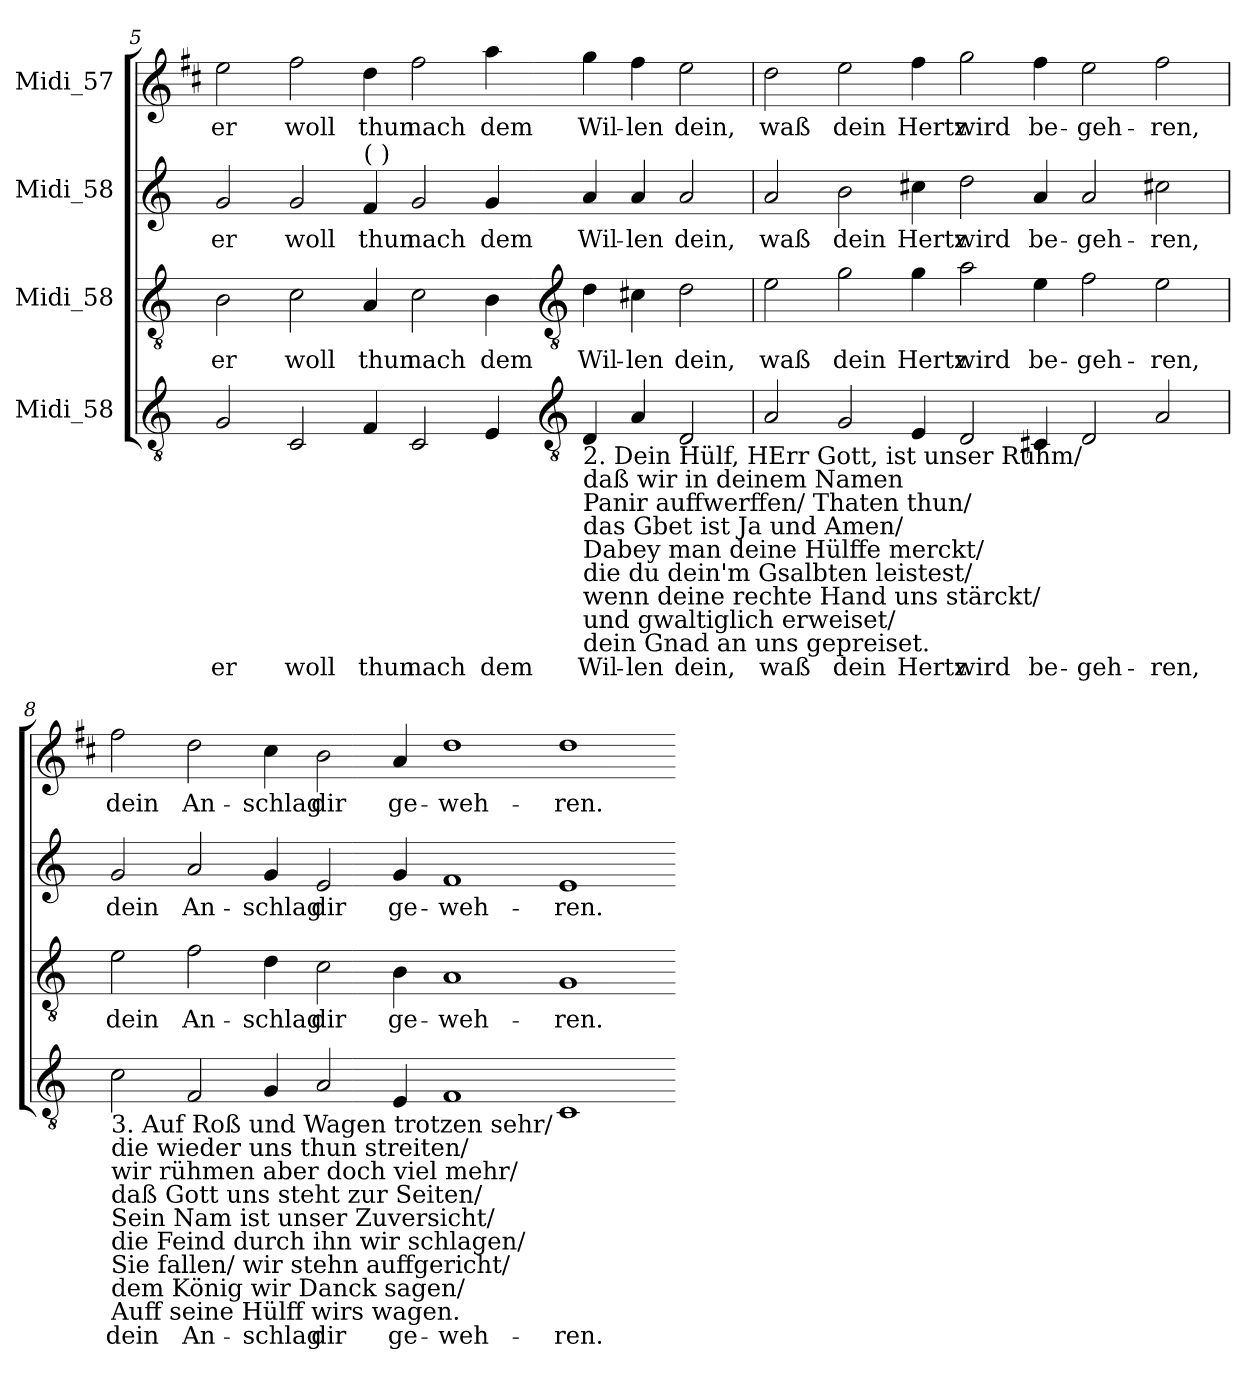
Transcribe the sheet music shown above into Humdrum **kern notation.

**kern	**text	**kern	**text	**kern	**text	**kern	**text
*part4	*part4	*part3	*part3	*part2	*part2	*part1	*part1
*staff4	*staff4	*staff3	*staff3	*staff2	*staff2	*staff1	*staff1
*I"Midi_58	*	*I"Midi_58	*	*I"Midi_58	*	*I"Midi_57	*
*clefGv2	*	*clefGv2	*	*clefG2	*	*clefG2	*
*	*	*	*	*	*	*ITrd1c2	*
*k[]	*	*k[]	*	*k[]	*	*k[]	*
*C:	*	*C:	*	*C:	*	*C:	*
=5	=5	=5	=5	=5	=5	=5	=5
!	!LO:LY:b	!	!LO:LY:b	!	!LO:LY:b	!	!LO:LY:b
2G	er	2B	er	2g	er	2dd	er
!	!LO:LY:b	!	!LO:LY:b	!	!LO:LY:b	!	!LO:LY:b
2C	woll	2c	woll	2g	woll	2ee	woll
!	!	!	!	!LO:TX:a:t=(  )	!	!	!
!	!LO:LY:b	!	!LO:LY:b	!	!LO:LY:b	!	!LO:LY:b
4F	thun	4A	thun	4f	thun	4cc	thun
!	!LO:LY:b	!	!LO:LY:b	!	!LO:LY:b	!	!LO:LY:b
2C	nach	2c	nach	2g	nach	2ee	nach
!	!LO:LY:b	!	!LO:LY:b	!	!LO:LY:b	!	!LO:LY:b
4E	dem	4B	dem	4g	dem	4gg	dem
!!LO:LB:g=z
=6-	=6-	=6-	=6-	=6-	=6-	=6-	=6-
*clefGv2	*	*clefGv2	*	*	*	*	*
!LO:TX:b:t=2. Dein Hülf, HErr Gott, ist unser Ruhm/\ndaß wir in deinem Namen\nPanir auffwerffen/ Thaten thun/\ndas Gbet ist Ja und Amen/\nDabey man deine Hülffe merckt/\ndie du dein'm Gsalbten leistest/\nwenn deine rechte Hand uns stärckt/\nund gwaltiglich erweiset/\ndein Gnad an uns gepreiset.	!	!	!	!	!	!	!
!	!LO:LY:b	!	!LO:LY:b	!	!LO:LY:b	!	!LO:LY:b
4D	Wil-	4d	Wil-	4a	Wil-	4ff	Wil-
!	!LO:LY:b	!	!LO:LY:b	!	!LO:LY:b	!	!LO:LY:b
4A	-len	4c#X	-len	4a	-len	4ee	-len
!	!LO:LY:b	!	!LO:LY:b	!	!LO:LY:b	!	!LO:LY:b
2D	dein,	2d	dein,	2a	dein,	2dd	dein,
=7	=7	=7	=7	=7	=7	=7	=7
!	!LO:LY:b	!	!LO:LY:b	!	!LO:LY:b	!	!LO:LY:b
2A	waß	2e	waß	2a	waß	2cc	waß
!	!LO:LY:b	!	!LO:LY:b	!	!LO:LY:b	!	!LO:LY:b
2G	dein	2g	dein	2b	dein	2dd	dein
!	!LO:LY:b	!	!LO:LY:b	!	!LO:LY:b	!	!LO:LY:b
4E	Hertz	4g	Hertz	4cc#X	Hertz	4ee	Hertz
!	!LO:LY:b	!	!LO:LY:b	!	!LO:LY:b	!	!LO:LY:b
2D	wird	2a	wird	2dd	wird	2ff	wird
!	!LO:LY:b	!	!LO:LY:b	!	!LO:LY:b	!	!LO:LY:b
4C#X	be-	4e	be-	4a	be-	4ee	be-
!	!LO:LY:b	!	!LO:LY:b	!	!LO:LY:b	!	!LO:LY:b
2D	-geh-	2f	-geh-	2a	-geh-	2dd	-geh-
!	!LO:LY:b	!	!LO:LY:b	!	!LO:LY:b	!	!LO:LY:b
2A	-ren,	2e	-ren,	2cc#X	-ren,	2ee	-ren,
=8	=8	=8	=8	=8	=8	=8	=8
!LO:TX:b:t=3. Auf Roß und Wagen trotzen sehr/\ndie wieder uns thun streiten/\nwir rühmen aber doch viel mehr/\ndaß Gott uns steht zur Seiten/\nSein Nam ist unser Zuversicht/\ndie Feind durch ihn wir schlagen/\nSie fallen/ wir stehn auffgericht/\ndem König wir Danck sagen/\nAuff seine Hülff wirs wagen.	!	!	!	!	!	!	!
!	!LO:LY:b	!	!LO:LY:b	!	!LO:LY:b	!	!LO:LY:b
2c	dein	2e	dein	2g	dein	2ee	dein
!	!LO:LY:b	!	!LO:LY:b	!	!LO:LY:b	!	!LO:LY:b
2F	An-	2f	An-	2a	An-	2cc	An-
!	!LO:LY:b	!	!LO:LY:b	!	!LO:LY:b	!	!LO:LY:b
4G	-schlag	4d	-schlag	4g	-schlag	4b	-schlag
!	!LO:LY:b	!	!LO:LY:b	!	!LO:LY:b	!	!LO:LY:b
2A	dir	2c	dir	2e	dir	2a	dir
!	!LO:LY:b	!	!LO:LY:b	!	!LO:LY:b	!	!LO:LY:b
4E	ge-	4B	ge-	4g	ge-	4g	ge-
!	!LO:LY:b	!	!LO:LY:b	!	!LO:LY:b	!	!LO:LY:b
1F	-weh-	1A	-weh-	1f	-weh-	1cc	-weh-
!	!LO:LY:b	!	!LO:LY:b	!	!LO:LY:b	!	!LO:LY:b
1C	-ren.	1G	-ren.	1e	-ren.	1cc	-ren.
=-	=-	=-	=-	=-	=-	=-	=-
*-	*-	*-	*-	*-	*-	*-	*-
